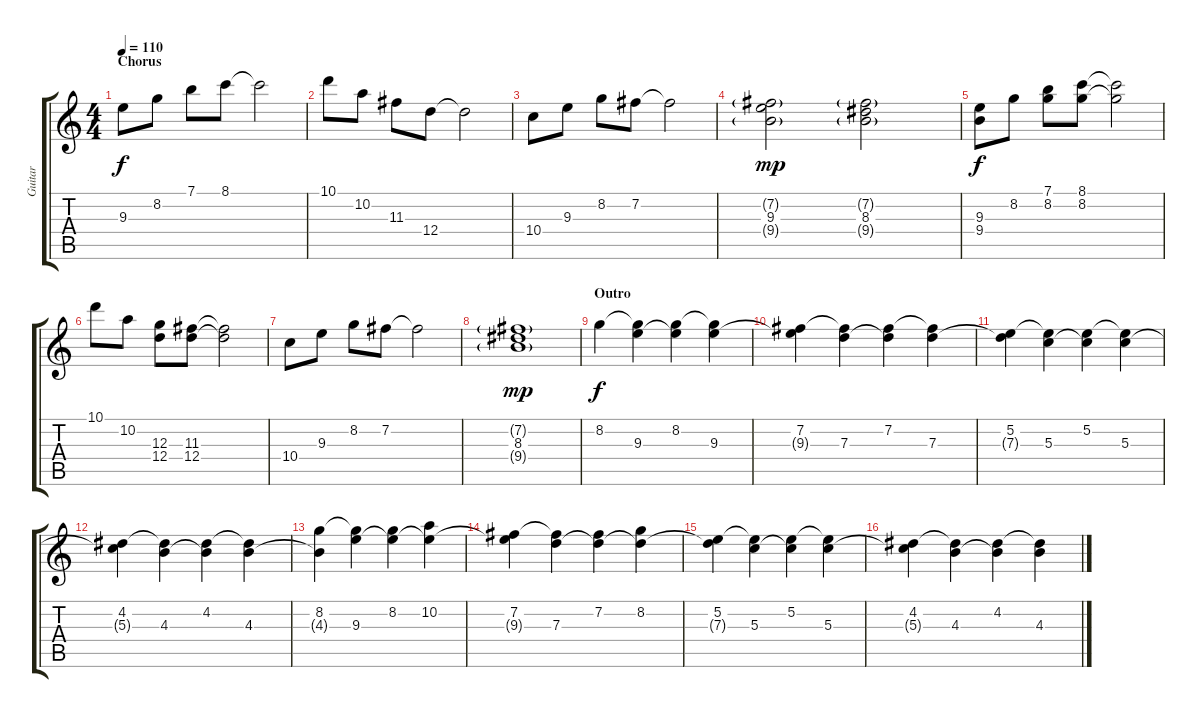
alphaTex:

\track ("Guitar" "Guitar") {instrument electricguitarjazz}
\staff {score tabs}
\tuning (E4 B3 G3 D3 A2 E2) {hide}
\ts (4 4)
\section ("" "Chorus")
\tempo 110
\clef g2
\ks c
9.3.8{dy f volume 12} 8.2.8 7.1.8 8.1.8 8.1{t}.2 |
10.1.8 10.2.8 11.3.8 12.4.8 12.4{t}.2 |
10.4.8 9.3.8 8.2.8 7.2.8 7.2{t}.2 |
(7.2{g} 9.3 9.4{g}).2{dy mp} (7.2{g} 8.3 9.4{g}).2 |
(9.3 9.4).8{dy f} 8.2.8 (7.1 8.2).8 (8.1 8.2).8 (8.1{t} 8.2{t}).2 |
10.1.8 10.2.8 (12.3 12.4).8 (11.3 12.4).8 (11.3{t} 12.4{t}).2 |
10.4.8 9.3.8 8.2.8 7.2.8 7.2{t}.2 |
(7.2{g} 8.3 9.4{g}).1{dy mp} |
\section ("" "Outro")
8.2.4{dy f} (8.2{t} 9.3).4 (8.2 9.3{t}).4 (8.2{t} 9.3).4 |
(7.2 9.3{t}).4 (7.2{t} 7.3).4 (7.2 7.3{t}).4 (7.2{t} 7.3).4 |
(5.2 7.3{t}).4 (5.2{t} 5.3).4 (5.2 5.3{t}).4 (5.2{t} 5.3).4 |
(4.2 5.3{t}).4 (4.2{t} 4.3).4 (4.2 4.3{t}).4 (4.2{t} 4.3).4 |
(8.2 4.3{t}).4 (8.2{t} 9.3).4 (8.2 9.3{t}).4 (10.2 9.3{t}).4 |
(7.2 9.3{t}).4 (7.2{t} 7.3).4 (7.2 7.3{t}).4 (8.2 7.3{t}).4 |
(5.2 7.3{t}).4 (5.2{t} 5.3).4 (5.2 5.3{t}).4 (5.2{t} 5.3).4 |
(4.2 5.3{t}).4 (4.2{t} 4.3).4 (4.2 4.3{t}).4 (4.2{t} 4.3).4
